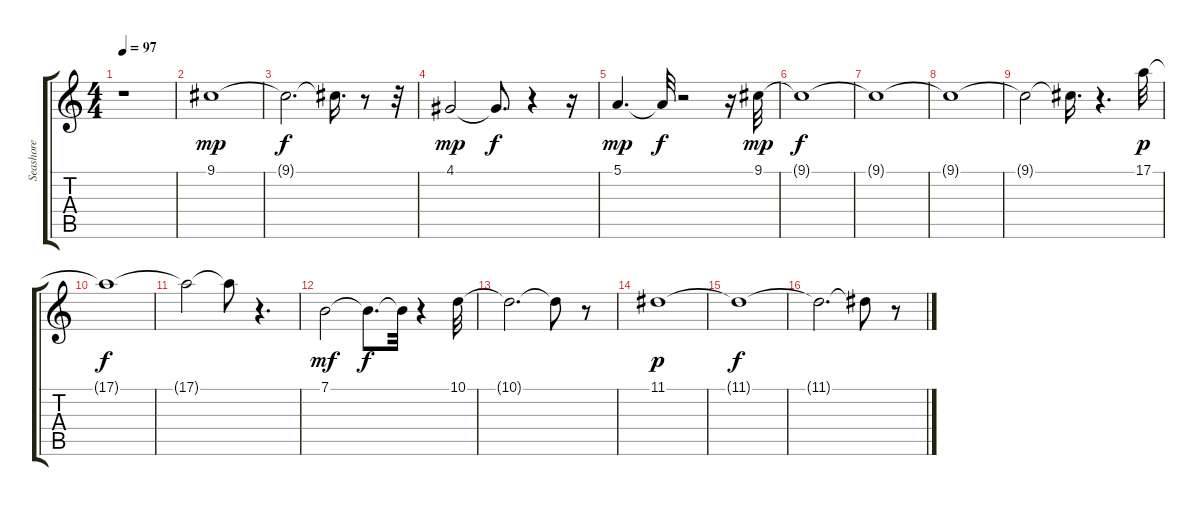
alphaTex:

\track ("Seashore" "Seashore") {instrument seashore}
\staff {score tabs}
\tuning (E4 B3 G3 D3 A2 E2) {hide}
\ts (4 4)
\tempo 97
\clef g2
\ks c
r.1{dy f} |
9.1.1{dy mp} |
9.1{t}.2{d dy f} 9.1{t}.16{d} r.8 r.32 |
4.1.2{dy mp} 4.1{t}.8{d dy f} r.4 r.16 |
5.1.4{d dy mp} 5.1{t}.32{dy f} r.2 r.16 9.1.32{dy mp} |
9.1{t}.1{dy f} |
9.1{t}.1 |
9.1{t}.1 |
9.1{t}.2 9.1{t}.16{d} r.4{d} 17.1.32{dy p} |
17.1{t}.1{dy f} |
17.1{t}.2 17.1{t}.8 r.4{d} |
7.1.2{dy mf} 7.1{t}.8{d dy f} 7.1{t}.32 r.4 10.1.32 |
10.1{t}.2{d} 10.1{t}.8 r.8 |
11.1.1{dy p} |
11.1{t}.1{dy f} |
11.1{t}.2{d} 11.1{t}.8 r.8
